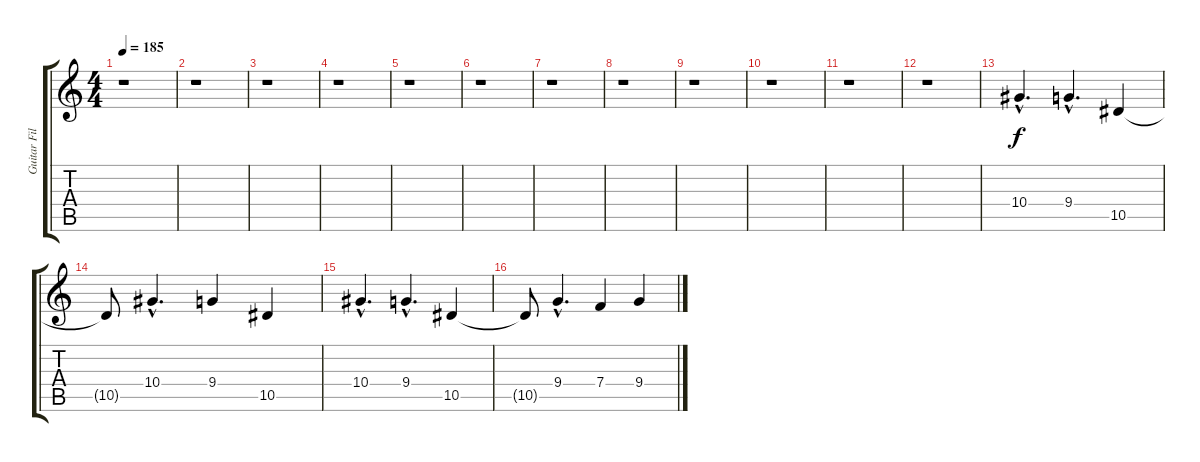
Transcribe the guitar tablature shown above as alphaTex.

\track ("Guitar Fills and Solo" "Guitar Fil") {instrument distortionguitar}
\staff {score tabs}
\tuning (C4 G3 Eb3 Bb2 F2 C2) {hide}
\ts (4 4)
\tempo 185
\clef g2
\ks c
r.1{dy f} |
r.1 |
r.1 |
r.1 |
r.1 |
r.1 |
r.1 |
r.1 |
r.1 |
r.1 |
r.1 |
r.1 |
10.4{hac}.4{d volume 14 instrument distortionguitar} 9.4{hac}.4{d} 10.5.4 |
10.5{t}.8 10.4{hac}.4{d} 9.4.4 10.5.4 |
10.4{hac}.4{d} 9.4{hac}.4{d} 10.5.4 |
10.5{t}.8 9.4{hac}.4{d} 7.4.4 9.4.4
